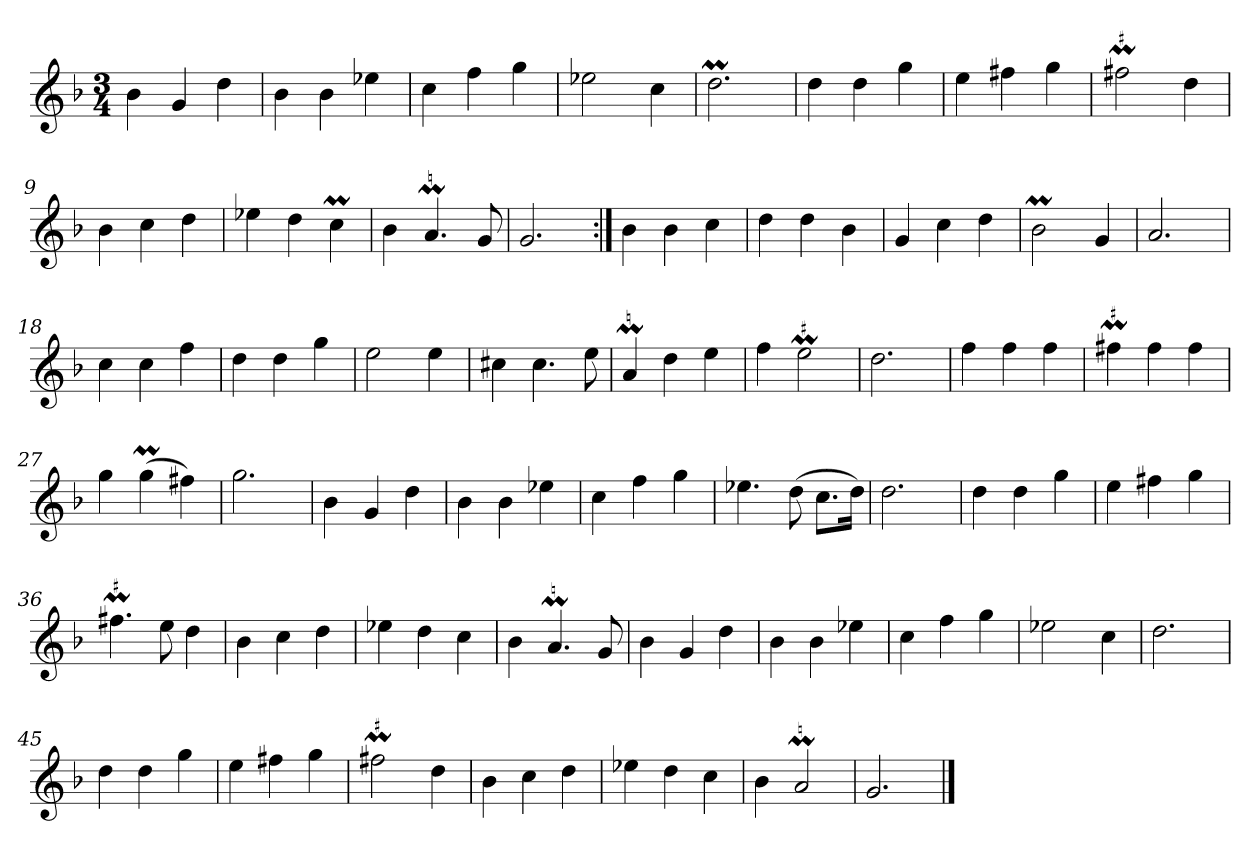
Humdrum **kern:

**kern
*part1
*staff1
*clefG2
*k[b-]
*G:dor
*M3/4
*MM120
=1
4b-
4g
4dd
=2
4b-
4b-
4ee-X
=3
4cc
4ff
4gg
=4
2ee-X
4cc
=5
2.ddM
=6
4dd
4dd
4gg
=7
4ee
4ff#X
4gg
=8
!LO:MOR:acc=#
2ff#XM
4dd
=9
4b-
4cc
4dd
=10
4ee-X
4dd
4ccM
=11
4b-
4.aM
8g
=12
2.g
=13:|!
4b-
4b-
4cc
=14
4dd
4dd
4b-
=15
4g
4cc
4dd
=16
2b-M
4g
=17
2.a
=18
4cc
4cc
4ff
=19
4dd
4dd
4gg
=20
2ee
4ee
=21
4cc#X
4.cc#
8ee
=22
4aM
4dd
4ee
=23
4ff
!LO:MOR:acc=#
2eeM
=24
2.dd
=25
4ff
4ff
4ff
=26
!LO:MOR:acc=#
4ff#XM
4ff#
4ff#
=27
4gg
(4ggM
4ff#X)
=28
2.gg
=29
4b-
4g
4dd
=30
4b-
4b-
4ee-X
=31
4cc
4ff
4gg
=32
4.ee-X
(8dd
8.cc\L
16dd\Jk)
=33
2.dd
=34
4dd
4dd
4gg
=35
4ee
4ff#X
4gg
=36
!LO:MOR:acc=#
4.ff#XM
8ee
4dd
=37
4b-
4cc
4dd
=38
4ee-X
4dd
4cc
=39
4b-
4.aM
8g
=40
4b-
4g
4dd
=41
4b-
4b-
4ee-X
=42
4cc
4ff
4gg
=43
2ee-X
4cc
=44
2.dd
=45
4dd
4dd
4gg
=46
4ee
4ff#X
4gg
=47
!LO:MOR:acc=#
2ff#XM
4dd
=48
4b-
4cc
4dd
=49
4ee-X
4dd
4cc
=50
4b-
2aM
=51
2.g
==
*-
